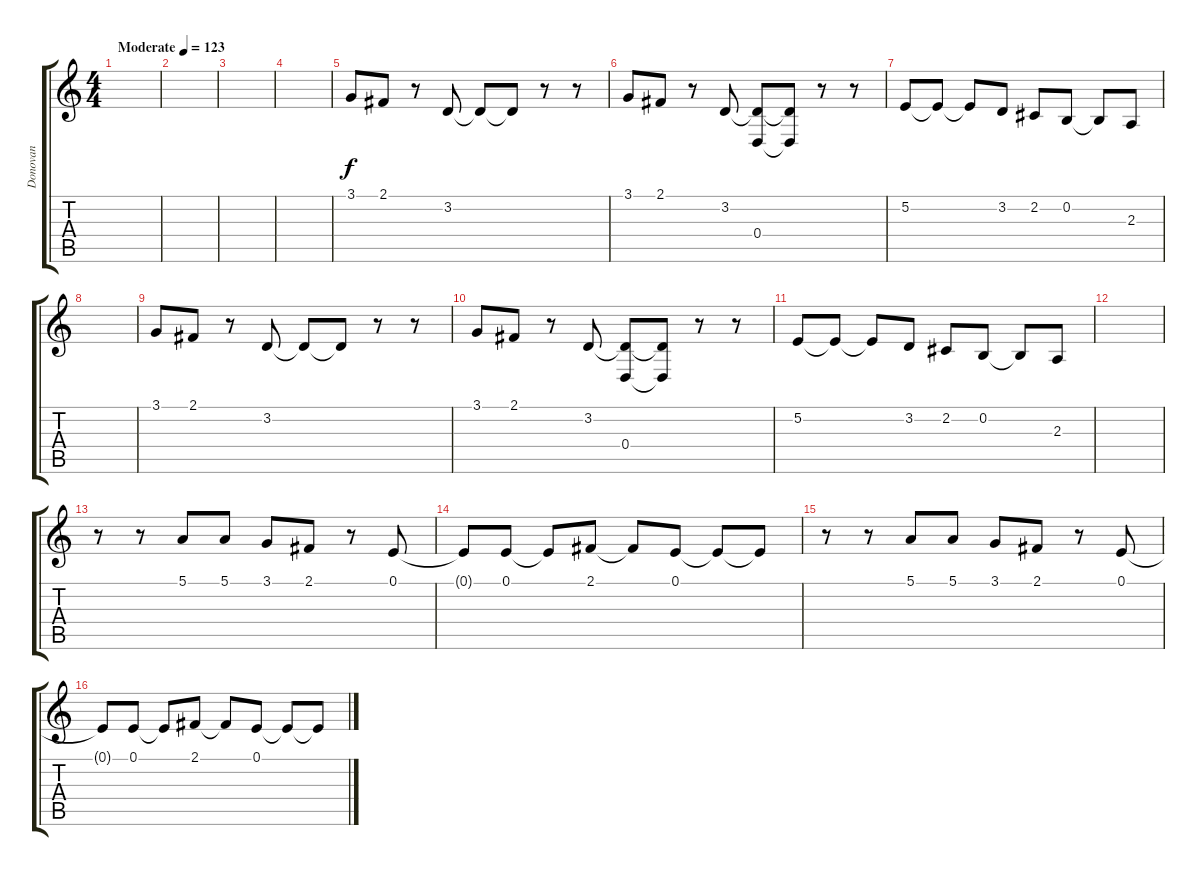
\track ("Donovan" "Donovan") {instrument voiceoohs}
\staff {score tabs}
\tuning (E4 B3 G3 D3 A2 E2) {hide}
\ts (4 4)
\tempo (123 "Moderate")
\clef g2
\ks c
|
|
|
|
3.1.8 2.1.8 r.8 3.2.8 3.2{t}.8 3.2{t}.8 r.8 r.8 |
3.1.8 2.1.8 r.8 3.2.8 (3.2{t} 0.4).8 (3.2{t} 0.4{t}).8 r.8 r.8 |
5.2.8 5.2{t}.8 5.2{t}.8 3.2.8 2.2.8 0.2.8 0.2{t}.8 2.3.8 |
|
3.1.8 2.1.8 r.8 3.2.8 3.2{t}.8 3.2{t}.8 r.8 r.8 |
3.1.8 2.1.8 r.8 3.2.8 (3.2{t} 0.4).8 (3.2{t} 0.4{t}).8 r.8 r.8 |
5.2.8 5.2{t}.8 5.2{t}.8 3.2.8 2.2.8 0.2.8 0.2{t}.8 2.3.8 |
|
r.8 r.8 5.1.8 5.1.8 3.1.8 2.1.8 r.8 0.1.8 |
0.1{t}.8 0.1.8 0.1{t}.8 2.1.8 2.1{t}.8 0.1.8 0.1{t}.8 0.1{t}.8 |
r.8 r.8 5.1.8 5.1.8 3.1.8 2.1.8 r.8 0.1.8 |
0.1{t}.8 0.1.8 0.1{t}.8 2.1.8 2.1{t}.8 0.1.8 0.1{t}.8 0.1{t}.8
